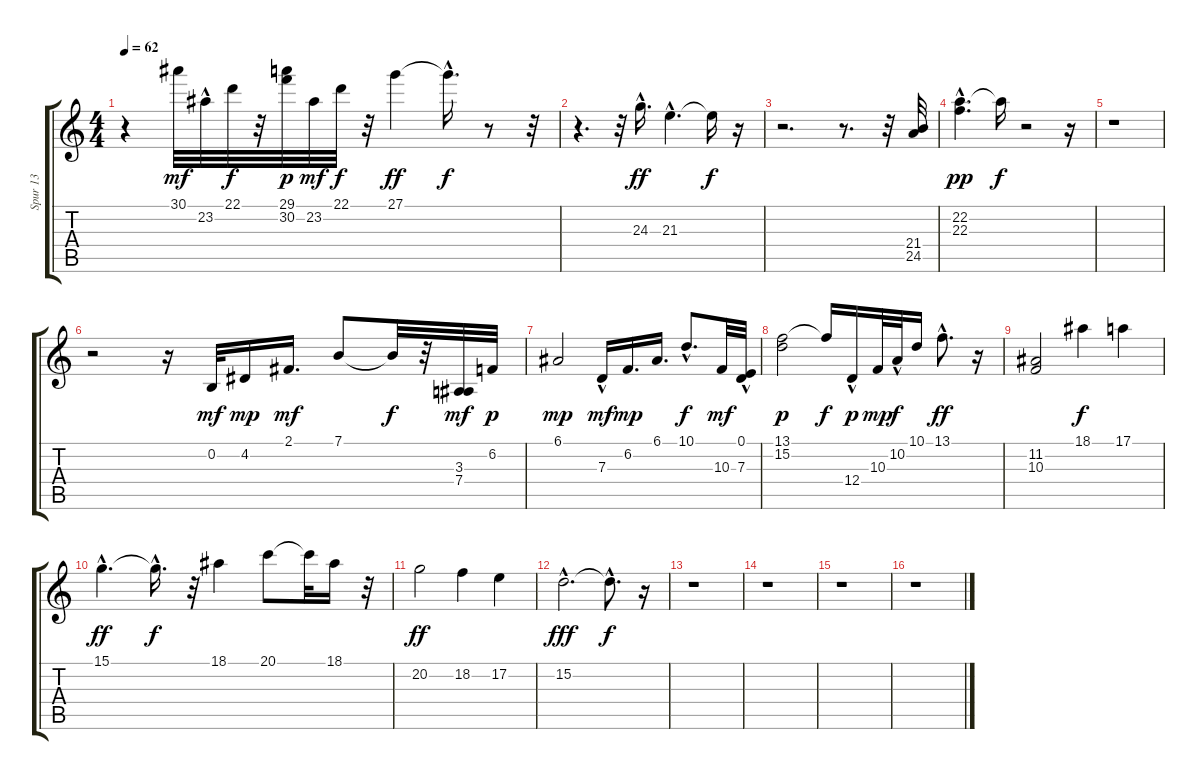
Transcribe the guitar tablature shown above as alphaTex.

\track ("Spur 13" "Spur 13") {instrument vibraphone}
\staff {score tabs}
\tuning (E4 B3 G3 D3 A2 E2) {hide}
\ts (4 4)
\tempo 62
\clef g2
\ks c
r.4{dy f} 30.1.32{dy mf} 23.2{hac}.32 22.1.32{dy f} r.32 (29.1 30.2).32{dy p} 23.2.32{dy mf} 22.1.32{dy f} r.32 27.1.4{dy ff} 27.1{hac t}.16{d dy f} r.8 r.32 |
r.4{d} r.32 24.3{hac}.16{d dy ff} 21.3{hac}.4{d} 21.3{t}.16{dy f} r.16 |
r.2{d} r.8{d} r.32 (21.4 24.5).32 |
(22.2{hac} 22.3).4{d dy pp} 22.2{t}.16{dy f} r.2 r.16 |
r.1 |
r.2 r.16 0.2.32{dy mf} 4.2.16{dy mp} 2.1.16{d dy mf} 7.1.8 7.1{t}.32{dy f} r.32 (3.3 7.4).32{dy mf} 6.2.32{dy p} |
6.1.2{dy mp} 7.3{hac}.16{dy mf} 6.2.16{d dy mp} 6.1.16{d} 10.1{hac}.8{d dy f} 10.3.32{dy mf} (0.1 7.3{hac}).32 |
(13.1 15.2).2{dy p} 13.1{t}.16{dy f} 12.4{hac}.16{dy p} 10.3.32{dy mp} 10.2{hac}.32{dy f} 10.1.16 13.1{hac}.8{d dy ff} r.16 |
(11.2 10.3).2 18.1.4{dy f} 17.1.4 |
15.1{hac}.4{d dy ff} 15.1{hac t}.16{d dy f} r.32 18.1.4 20.1.8 20.1{t}.32 18.1.16 r.32 |
20.2.2{dy ff} 18.2.4 17.2.4 |
15.2{hac}.2{d dy fff} 15.2{hac t}.8{d dy f} r.16 |
r.1 |
r.1 |
r.1 |
r.1
